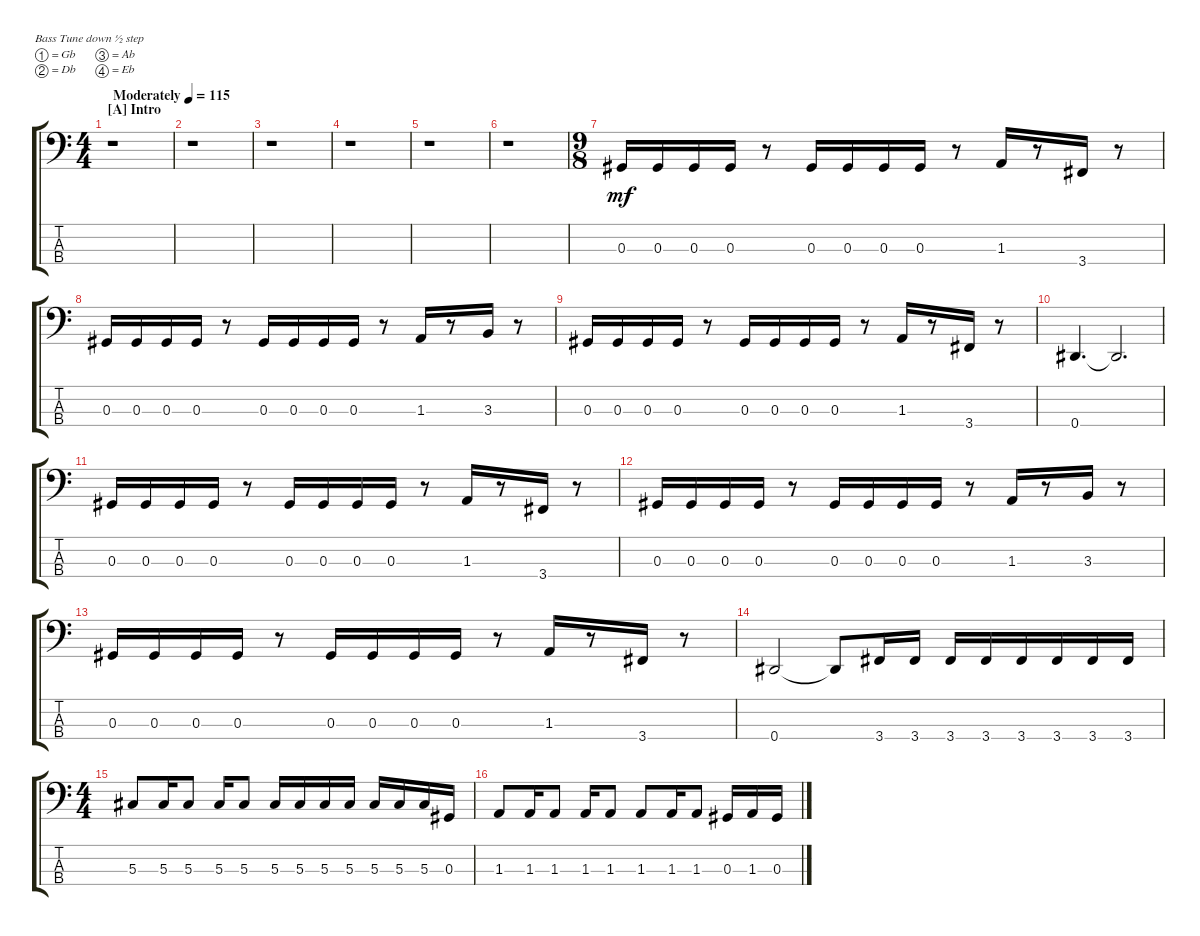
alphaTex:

\defaultSystemsLayout 4
\bracketExtendMode groupsimilarinstruments
\singleTrackTrackNamePolicy hidden
\multiTrackTrackNamePolicy hidden
\firstSystemTrackNameOrientation horizontal
\otherSystemsTrackNameOrientation horizontal
\track ("Vitaliy Dubinin" "E-Bass") {instrument electricbassfinger}
\staff {score tabs}
\tuning (Gb2 Db2 Ab1 Eb1)
\ts (4 4)
\section ("A" "Intro")
\tempo (115 "Moderately")
\clef f4
\scale
1.06936
\ks c
r.1{dy mf instrument electricbassfinger} |
\scale
0.930643 r.1 |
\scale
1.03909 r.1 |
\scale
0.960908 r.1 |
\scale
1.03909 r.1 |
\scale
0.960908 r.1 |
\ts (9 8)
\scale
1.06936 0.3.16 0.3.16 0.3.16 0.3.16 r.8 0.3.16 0.3.16 0.3.16 0.3.16 r.8 1.3.16 r.8 3.4.16 r.8 |
\scale
0.930643 0.3.16 0.3.16 0.3.16 0.3.16 r.8 0.3.16 0.3.16 0.3.16 0.3.16 r.8 1.3.16 r.8 3.3.16 r.8 |
\scale
1.03909 0.3.16 0.3.16 0.3.16 0.3.16 r.8 0.3.16 0.3.16 0.3.16 0.3.16 r.8 1.3.16 r.8 3.4.16 r.8 |
\scale
0.960908 0.4.4{d} 0.4{t}.2{d} |
\scale
1.03909 0.3.16 0.3.16 0.3.16 0.3.16 r.8 0.3.16 0.3.16 0.3.16 0.3.16 r.8 1.3.16 r.8 3.4.16 r.8 |
\scale
0.960908 0.3.16 0.3.16 0.3.16 0.3.16 r.8 0.3.16 0.3.16 0.3.16 0.3.16 r.8 1.3.16 r.8 3.3.16 r.8 |
\scale
1.03909 0.3.16 0.3.16 0.3.16 0.3.16 r.8 0.3.16 0.3.16 0.3.16 0.3.16 r.8 1.3.16 r.8 3.4.16 r.8 |
\scale
0.960908 0.4.2 0.4{t}.8 3.4.16 3.4.16 3.4.16 3.4.16 3.4.16 3.4.16 3.4.16 3.4.16 |
\ts (4 4)
\scale
1.06936 5.3.8 5.3.16 5.3.8 5.3.16 5.3.8 5.3.16 5.3.16 5.3.16 5.3.16 5.3.16 5.3.16 5.3.16 0.3.16 |
\scale
0.930643 1.3.8 1.3.16 1.3.8 1.3.16 1.3.8 1.3.8 1.3.16 1.3.8 0.3.16 1.3.16 0.3.16
